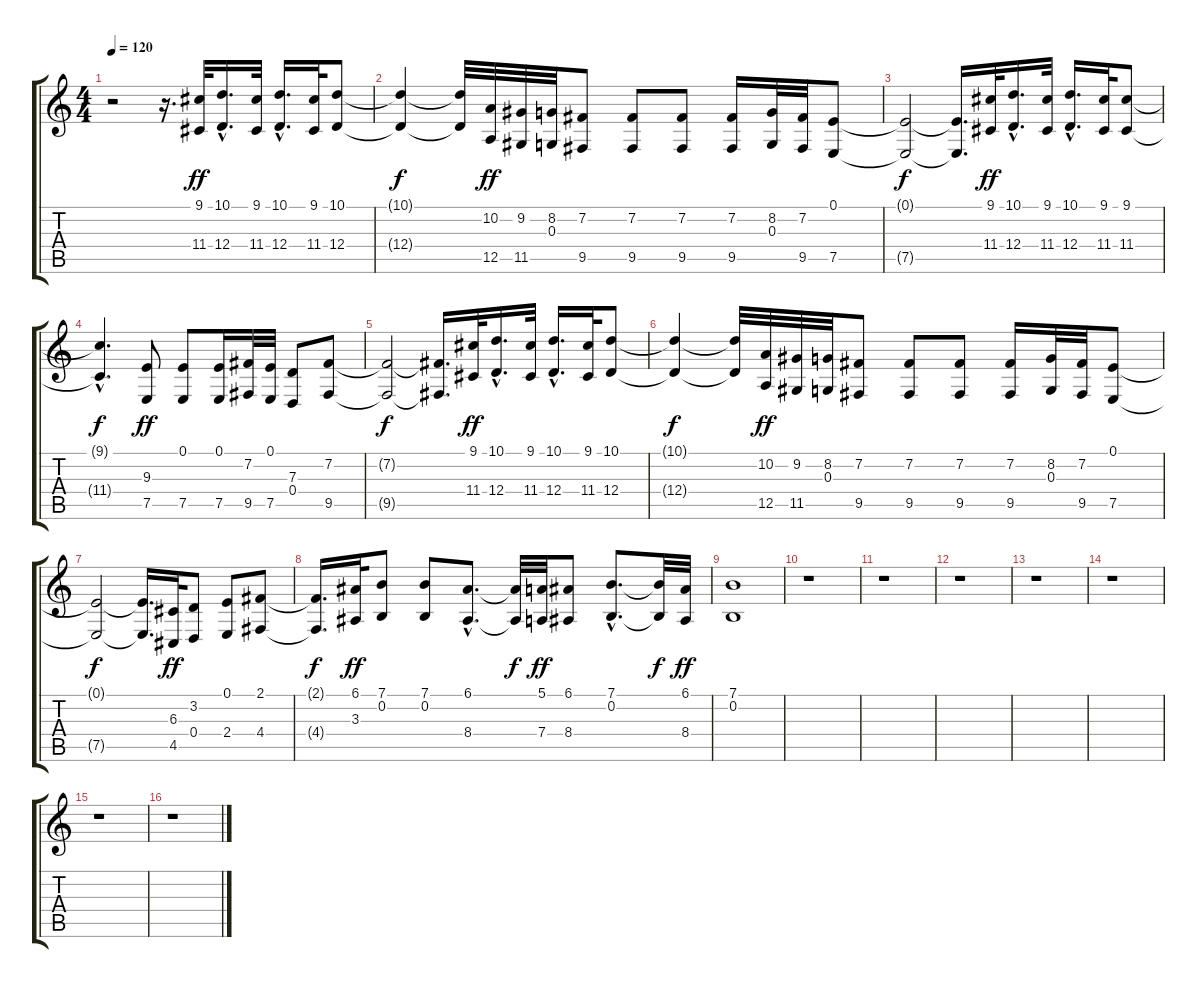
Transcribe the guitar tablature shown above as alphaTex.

\track "" {instrument tangoaccordion}
\staff {score tabs}
\tuning (E4 B3 G3 D3 A2 E2) {hide}
\ts (4 4)
\tempo 120
\clef g2
\ks c
r.2{dy ff instrument tangoaccordion} r.16{d} (9.1 11.4).32 (10.1{hac} 12.4{hac}).16{d} (9.1 11.4).32 (10.1{hac} 12.4{hac}).16{d} (9.1 11.4).32 (10.1 12.4).8 |
(10.1{t} 12.4{t}).4{dy f} (10.1{t} 12.4{t}).32 (10.2 12.5).32{dy ff} (9.2 11.5).32 (8.2 0.3).32 (7.2 9.5).8 (7.2 9.5).8 (7.2 9.5).8 (7.2 9.5).16 (8.2 0.3).32 (7.2 9.5).32 (0.1 7.5).8 |
(0.1{t} 7.5{t}).2{dy f} (0.1{t} 7.5{t}).16{d} (9.1 11.4).32{dy ff} (10.1{hac} 12.4{hac}).16{d} (9.1 11.4).32 (10.1{hac} 12.4{hac}).16{d} (9.1 11.4).32 (9.1 11.4).8 |
(9.1{hac t} 11.4{hac t}).4{d dy f} (9.3 7.5).8{dy ff} (0.1 7.5).8 (0.1 7.5).16 (7.2 9.5).32 (0.1 7.5).32 (7.3 0.4).8 (7.2 9.5).8 |
(7.2{t} 9.5{t}).2{dy f} (7.2{t} 9.5{t}).16{d} (9.1 11.4).32{dy ff} (10.1{hac} 12.4{hac}).16{d} (9.1 11.4).32 (10.1{hac} 12.4{hac}).16{d} (9.1 11.4).32 (10.1 12.4).8 |
(10.1{t} 12.4{t}).4{dy f} (10.1{t} 12.4{t}).32 (10.2 12.5).32{dy ff} (9.2 11.5).32 (8.2 0.3).32 (7.2 9.5).8 (7.2 9.5).8 (7.2 9.5).8 (7.2 9.5).16 (8.2 0.3).32 (7.2 9.5).32 (0.1 7.5).8 |
(0.1{t} 7.5{t}).2{dy f} (0.1{t} 7.5{t}).16{d} (6.3 4.5).32{dy ff} (3.2 0.4).8 (0.1 2.4).8 (2.1 4.4).8 |
(2.1{t} 4.4{t}).16{d dy f} (6.1 3.3).32{dy ff} (7.1 0.2).8 (7.1 0.2).8 (6.1{hac} 8.4{hac}).8{d} (6.1{t} 8.4{t}).32{dy f} (5.1 7.4).32{dy ff} (6.1 8.4).8 (7.1{hac} 0.2{hac}).8{d} (7.1{t} 0.2{t}).32{dy f} (6.1 8.4).32{dy ff} |
(7.1 0.2).1 |
r.1 |
r.1 |
r.1 |
r.1 |
r.1 |
r.1 |
r.1
